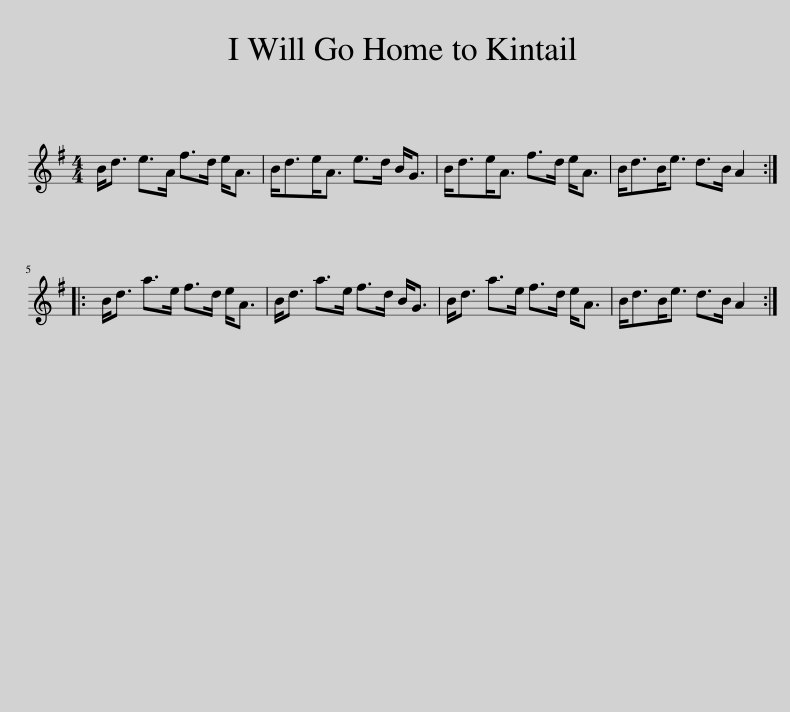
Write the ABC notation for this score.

X:1
L:1/8
M:4/4
I:linebreak $
K:G
V:1 treble
V:1
 B<d e>A f>d e<A | B<de<A e>d B<G | B<de<A f>d e<A | B<dB<e d>B A2 ::$ B<d a>e f>d e<A | %5
 B<d a>e f>d B<G | B<d a>e f>d e<A | B<dB<e d>B A2 :| %8
